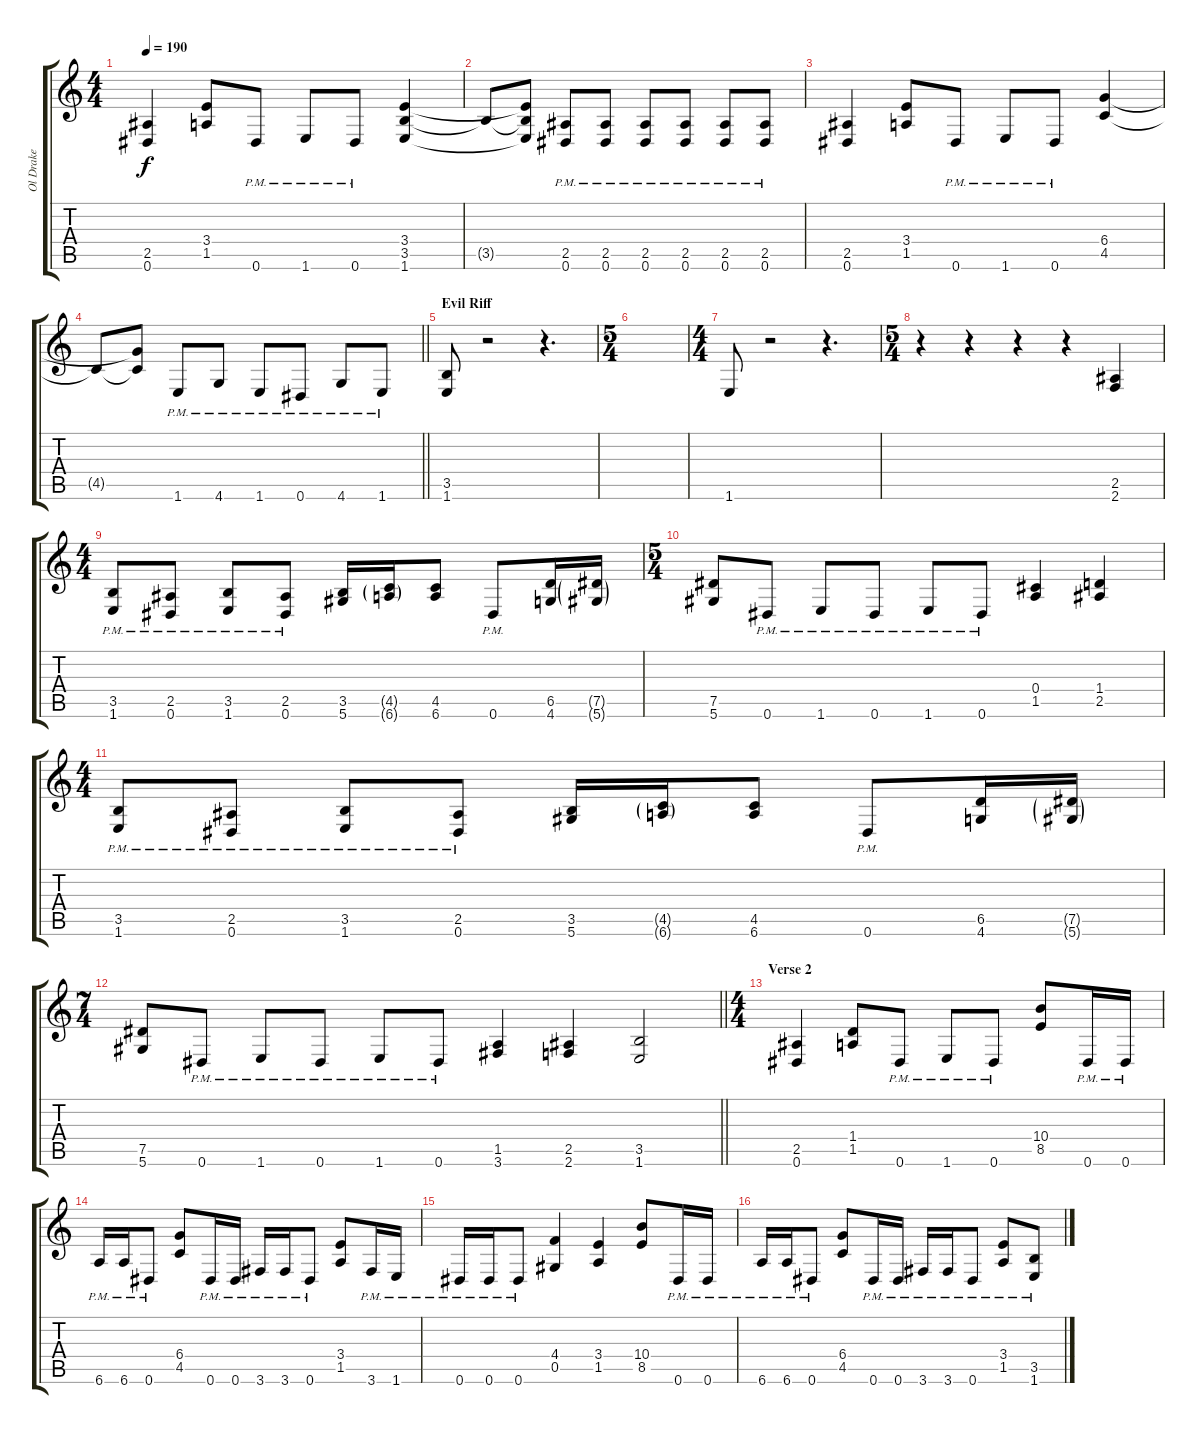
\track ("Ol Drake" "Ol Drake") {instrument distortionguitar}
\staff {score tabs}
\tuning (Eb4 Bb3 Gb3 Db3 Ab2 Eb2) {hide}
\ts (4 4)
\tempo 190
\clef g2
\ks c
(2.5 0.6).4{dy f} (3.4 1.5).8 0.6{pm}.8 1.6{pm}.8 0.6{pm}.8 (3.4 3.5 1.6).4 |
3.5{t}.8 (3.4{t} 3.5{t} 1.6{t}).8 (2.5{pm} 0.6{pm}).8 (2.5{pm} 0.6{pm}).8 (2.5{pm} 0.6{pm}).8 (2.5{pm} 0.6{pm}).8 (2.5{pm} 0.6{pm}).8 (2.5{pm} 0.6{pm}).8 |
(2.5 0.6).4 (3.4 1.5).8 0.6{pm}.8 1.6{pm}.8 0.6{pm}.8 (6.4 4.5).4 |
\barLineRight lightlight
4.5{t}.8 (6.4{t} 4.5{t}).8 1.6{pm}.8 4.6{pm}.8 1.6{pm}.8 0.6{pm}.8 4.6{pm}.8 1.6{pm}.8 |
\section ("" "Evil Riff")
(3.5 1.6).8 r.2 r.4{d} |
\ts (5 4)
|
\ts (4 4)
1.6.8 r.2 r.4{d} |
\ts (5 4)
r.4 r.4 r.4 r.4 (2.5 2.6).4 |
\ts (4 4)
(3.5{pm} 1.6{pm}).8 (2.5{pm} 0.6{pm}).8 (3.5{pm} 1.6{pm}).8 (2.5{pm} 0.6{pm}).8 (3.5 5.6).16 (4.5{g} 6.6{g}).16 (4.5 6.6).8 0.6{pm}.8 (6.5 4.6).16 (7.5{g} 5.6{g}).16 |
\ts (5 4)
(7.5 5.6).8 0.6{pm}.8 1.6{pm}.8 0.6{pm}.8 1.6{pm}.8 0.6{pm}.8 (0.4 1.5).4 (1.4 2.5).4 |
\ts (4 4)
(3.5{pm} 1.6{pm}).8 (2.5{pm} 0.6{pm}).8 (3.5{pm} 1.6{pm}).8 (2.5{pm} 0.6{pm}).8 (3.5 5.6).16 (4.5{g} 6.6{g}).16 (4.5 6.6).8 0.6{pm}.8 (6.5 4.6).16 (7.5{g} 5.6{g}).16 |
\ts (7 4)
\barLineRight lightlight
(7.5 5.6).8 0.6{pm}.8 1.6{pm}.8 0.6{pm}.8 1.6{pm}.8 0.6{pm}.8 (1.5 3.6).4 (2.5 2.6).4 (3.5 1.6).2 |
\ts (4 4)
\section ("" "Verse 2")
(2.5 0.6).4 (1.4 1.5).8 0.6{pm}.8 1.6{pm}.8 0.6{pm}.8 (10.4 8.5).8 0.6{pm}.16 0.6{pm}.16 |
6.6{pm}.16 6.6{pm}.16 0.6{pm}.8 (6.4 4.5).8 0.6{pm}.16 0.6{pm}.16 3.6{pm}.16 3.6{pm}.16 0.6{pm}.8 (3.4 1.5).8 3.6{pm}.16 1.6{pm}.16 |
0.6{pm}.16 0.6{pm}.16 0.6{pm}.8 (4.4 0.5).4 (3.4 1.5).4 (10.4 8.5).8 0.6{pm}.16 0.6{pm}.16 |
6.6{pm}.16 6.6{pm}.16 0.6{pm}.8 (6.4 4.5).8 0.6{pm}.16 0.6{pm}.16 3.6{pm}.16 3.6{pm}.16 0.6{pm}.8 (3.4{pm} 1.5{pm}).8 (3.5{pm} 1.6{pm}).8
